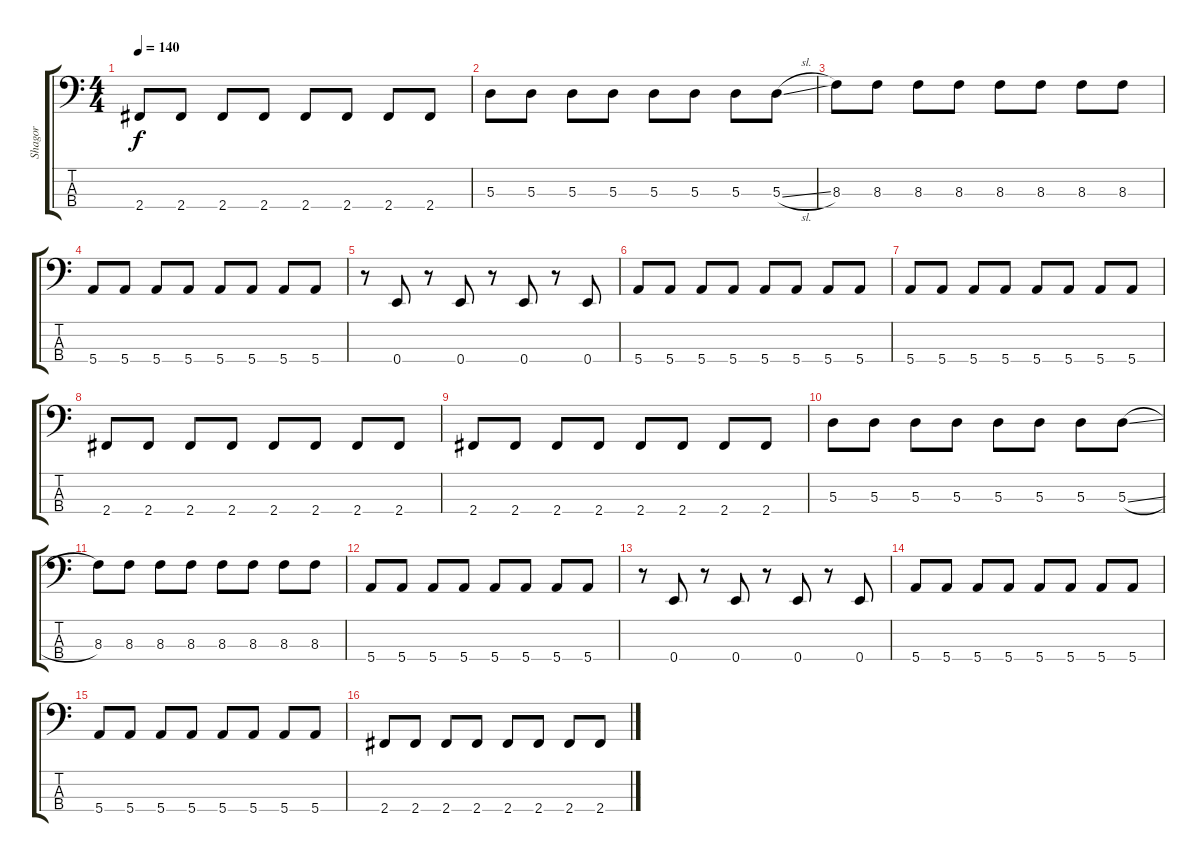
\track ("Shagor" "Shagor") {instrument electricbassfinger}
\staff {score tabs}
\tuning (G2 D2 A1 E1) {hide}
\ts (4 4)
\tempo 140
\clef f4
\ks c
2.4.8{dy f} 2.4.8 2.4.8 2.4.8 2.4.8 2.4.8 2.4.8 2.4.8 |
5.3.8 5.3.8 5.3.8 5.3.8 5.3.8 5.3.8 5.3.8 5.3{sl}.8 |
8.3.8 8.3.8 8.3.8 8.3.8 8.3.8 8.3.8 8.3.8 8.3.8 |
5.4.8 5.4.8 5.4.8 5.4.8 5.4.8 5.4.8 5.4.8 5.4.8 |
r.8 0.4.8 r.8 0.4.8 r.8 0.4.8 r.8 0.4.8 |
5.4.8 5.4.8 5.4.8 5.4.8 5.4.8 5.4.8 5.4.8 5.4.8 |
5.4.8 5.4.8 5.4.8 5.4.8 5.4.8 5.4.8 5.4.8 5.4.8 |
2.4.8 2.4.8 2.4.8 2.4.8 2.4.8 2.4.8 2.4.8 2.4.8 |
2.4.8 2.4.8 2.4.8 2.4.8 2.4.8 2.4.8 2.4.8 2.4.8 |
5.3.8 5.3.8 5.3.8 5.3.8 5.3.8 5.3.8 5.3.8 5.3{sl}.8 |
8.3.8 8.3.8 8.3.8 8.3.8 8.3.8 8.3.8 8.3.8 8.3.8 |
5.4.8 5.4.8 5.4.8 5.4.8 5.4.8 5.4.8 5.4.8 5.4.8 |
r.8 0.4.8 r.8 0.4.8 r.8 0.4.8 r.8 0.4.8 |
5.4.8 5.4.8 5.4.8 5.4.8 5.4.8 5.4.8 5.4.8 5.4.8 |
5.4.8 5.4.8 5.4.8 5.4.8 5.4.8 5.4.8 5.4.8 5.4.8 |
2.4.8 2.4.8 2.4.8 2.4.8 2.4.8 2.4.8 2.4.8 2.4.8
